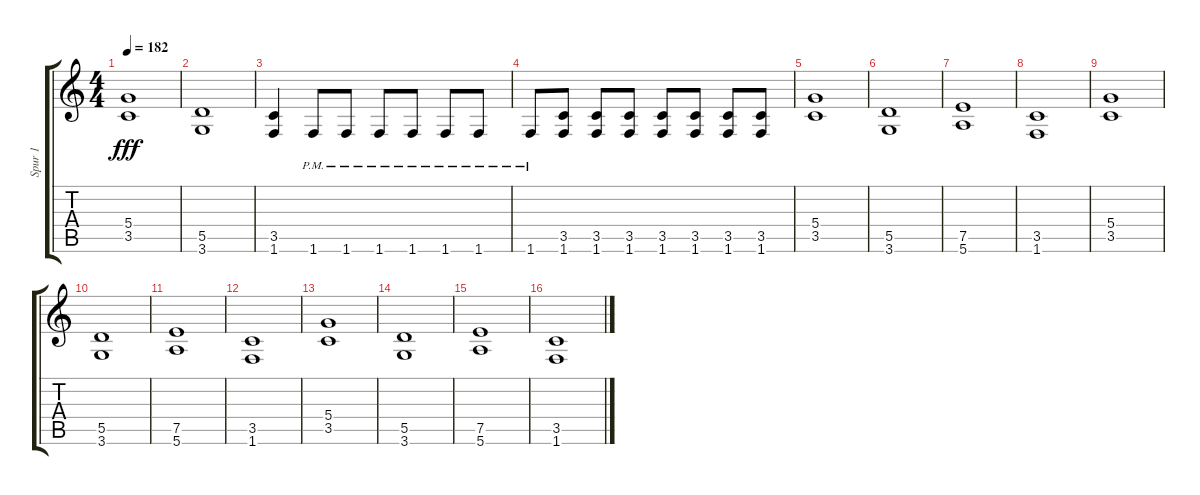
\track ("Spur 1" "Spur 1") {instrument distortionguitar}
\staff {score tabs}
\tuning (E4 B3 G3 D3 A2 E2) {hide}
\ts (4 4)
\tempo 182
\clef g2
\ks c
(5.4 3.5).1{dy fff} |
(5.5 3.6).1 |
(3.5 1.6).4 1.6{pm}.8 1.6{pm}.8 1.6{pm}.8 1.6{pm}.8 1.6{pm}.8 1.6{pm}.8 |
1.6{pm}.8 (3.5 1.6).8 (3.5 1.6).8 (3.5 1.6).8 (3.5 1.6).8 (3.5 1.6).8 (3.5 1.6).8 (3.5 1.6).8 |
(5.4 3.5).1 |
(5.5 3.6).1 |
(7.5 5.6).1 |
(3.5 1.6).1 |
(5.4 3.5).1 |
(5.5 3.6).1 |
(7.5 5.6).1 |
(3.5 1.6).1 |
(5.4 3.5).1 |
(5.5 3.6).1 |
(7.5 5.6).1 |
(3.5 1.6).1
